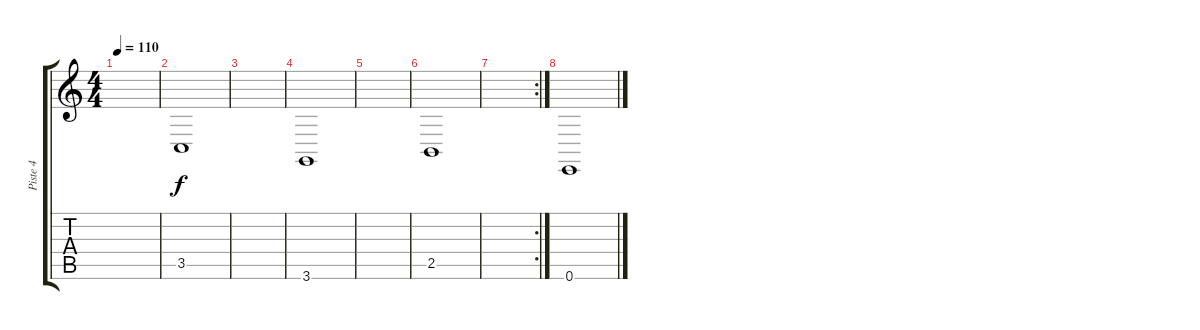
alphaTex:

\track ("Piste 4" "Piste 4") {instrument acousticgrandpiano}
\staff {score tabs}
\tuning (E4 B3 G3 D3 A2 E2) {hide}
\ts (4 4)
\tempo 110
\clef g2
\ks c
|
3.5.1 |
|
3.6.1 |
|
2.5.1 |
\rc 2
|
0.6.1
